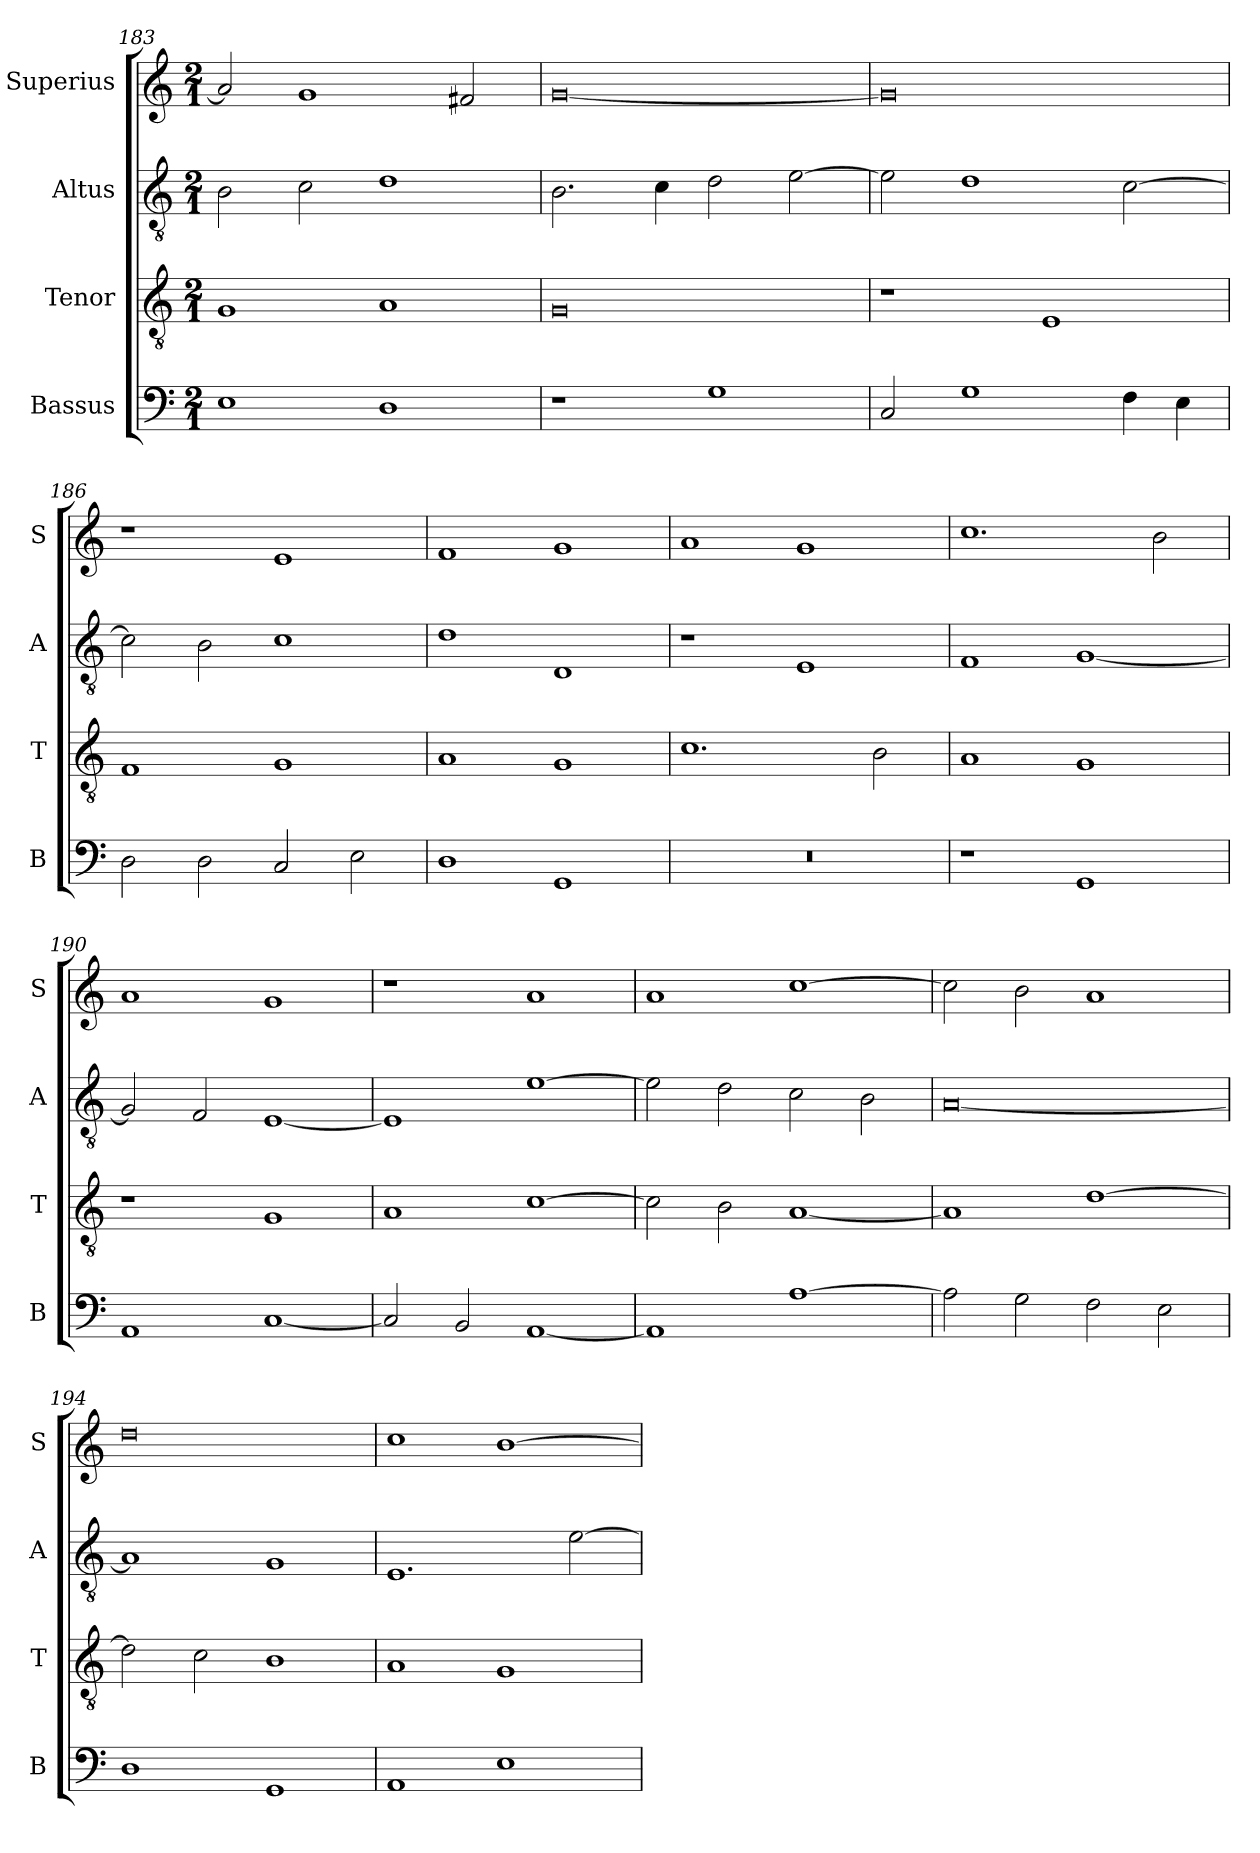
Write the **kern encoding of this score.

**kern	**kern	**kern	**kern
*part4	*part3	*part2	*part1
*staff4	*staff3	*staff2	*staff1
*I"Bassus	*I"Tenor	*I"Altus	*I"Superius
*I'B	*I'T	*I'A	*I'S
*clefF4	*clefGv2	*clefGv2	*clefG2
*k[]	*k[]	*k[]	*k[]
*M2/1	*M2/1	*M2/1	*M2/1
=183	=183	=183	=183
1E	1G	2B	2a]
.	.	2c	1g
1D	1A	1d	.
.	.	.	2f#X
=184	=184	=184	=184
1r	0G	2.B	[0g
.	.	4c	.
1G	.	2d	.
.	.	[2e	.
=185	=185	=185	=185
2C	1r	2e]	0g]
1G	.	1d	.
.	1E	.	.
4F	.	[2c	.
4E	.	.	.
=186	=186	=186	=186
2D	1F	2c]	1r
2D	.	2B	.
2C	1G	1c	1e
2E	.	.	.
=187	=187	=187	=187
1D	1A	1d	1f
1GG	1G	1D	1g
=188	=188	=188	=188
0r	1.c	1r	1a
.	.	1E	1g
.	2B	.	.
=189	=189	=189	=189
1r	1A	1F	1.cc
1GG	1G	[1G	.
.	.	.	2b
=190	=190	=190	=190
1AA	1r	2G]	1a
.	.	2F	.
[1C	1G	[1E	1g
=191	=191	=191	=191
2C]	1A	1E]	1r
2BB	.	.	.
[1AA	[1c	[1e	1a
=192	=192	=192	=192
1AA]	2c]	2e]	1a
.	2B	2d	.
[1A	[1A	2c	[1cc
.	.	2B	.
=193	=193	=193	=193
2A]	1A]	[0A	2cc]
2G	.	.	2b
2F	[1d	.	1a
2E	.	.	.
=194	=194	=194	=194
1D	2d]	1A]	0dd
.	2c	.	.
1GG	1B	1G	.
=195	=195	=195	=195
1AA	1A	1.E	1cc
1E	1G	.	[1b
.	.	[2e	.
=	=	=	=
*-	*-	*-	*-
